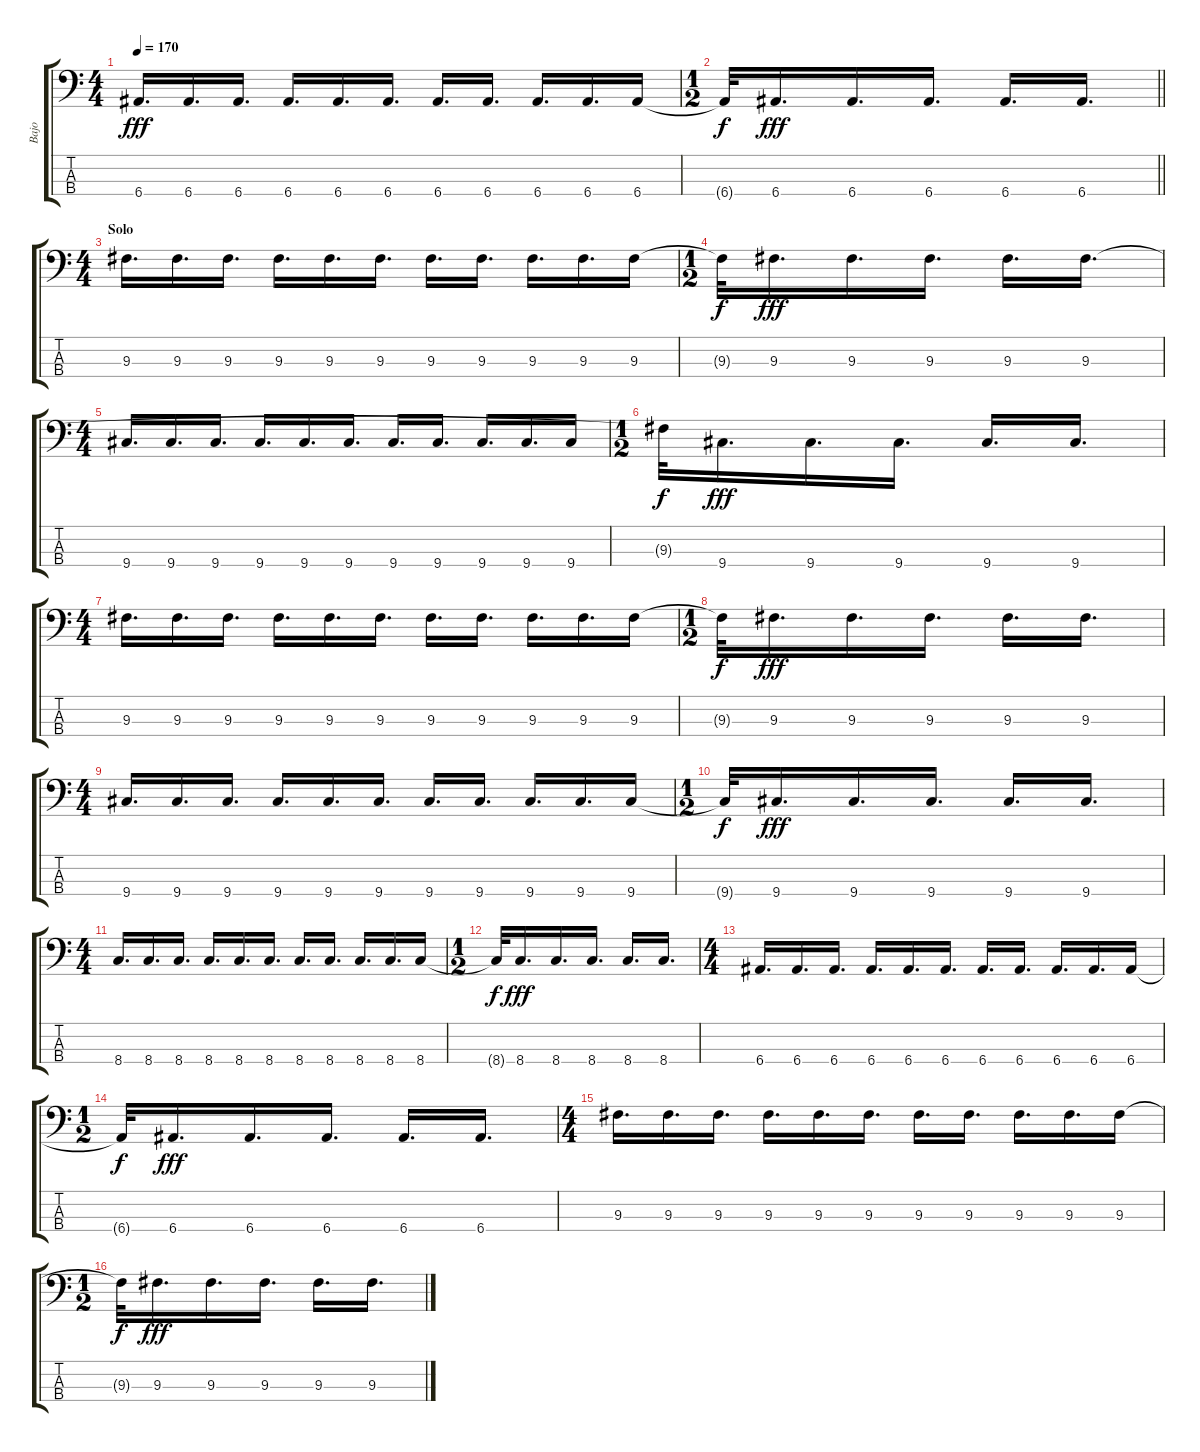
\track ("Bajo" "Bajo") {instrument electricbasspick}
\staff {score tabs}
\tuning (G2 D2 A1 E1) {hide}
\ts (4 4)
\tempo 170
\clef f4
\ks c
6.4.16{d dy fff} 6.4.16{d} 6.4.16{d} 6.4.16{d} 6.4.16{d} 6.4.16{d} 6.4.16{d} 6.4.16{d} 6.4.16{d} 6.4.16{d} 6.4.16 |
\ts (1 2)
\barLineRight lightlight
6.4{t}.32{dy f} 6.4.16{d dy fff} 6.4.16{d} 6.4.16{d} 6.4.16{d} 6.4.16{d} |
\ts (4 4)
\section ("" "Solo")
9.3.16{d} 9.3.16{d} 9.3.16{d} 9.3.16{d} 9.3.16{d} 9.3.16{d} 9.3.16{d} 9.3.16{d} 9.3.16{d} 9.3.16{d} 9.3.16 |
\ts (1 2)
9.3{t}.32{dy f} 9.3.16{d dy fff} 9.3.16{d} 9.3.16{d} 9.3.16{d} 9.3.16{d} |
\ts (4 4)
9.4.16{d} 9.4.16{d} 9.4.16{d} 9.4.16{d} 9.4.16{d} 9.4.16{d} 9.4.16{d} 9.4.16{d} 9.4.16{d} 9.4.16{d} 9.4.16 |
\ts (1 2)
9.3{t}.32{dy f} 9.4.16{d dy fff} 9.4.16{d} 9.4.16{d} 9.4.16{d} 9.4.16{d} |
\ts (4 4)
9.3.16{d} 9.3.16{d} 9.3.16{d} 9.3.16{d} 9.3.16{d} 9.3.16{d} 9.3.16{d} 9.3.16{d} 9.3.16{d} 9.3.16{d} 9.3.16 |
\ts (1 2)
9.3{t}.32{dy f} 9.3.16{d dy fff} 9.3.16{d} 9.3.16{d} 9.3.16{d} 9.3.16{d} |
\ts (4 4)
9.4.16{d} 9.4.16{d} 9.4.16{d} 9.4.16{d} 9.4.16{d} 9.4.16{d} 9.4.16{d} 9.4.16{d} 9.4.16{d} 9.4.16{d} 9.4.16 |
\ts (1 2)
9.4{t}.32{dy f} 9.4.16{d dy fff} 9.4.16{d} 9.4.16{d} 9.4.16{d} 9.4.16{d} |
\ts (4 4)
8.4.16{d} 8.4.16{d} 8.4.16{d} 8.4.16{d} 8.4.16{d} 8.4.16{d} 8.4.16{d} 8.4.16{d} 8.4.16{d} 8.4.16{d} 8.4.16 |
\ts (1 2)
8.4{t}.32{dy f} 8.4.16{d dy fff} 8.4.16{d} 8.4.16{d} 8.4.16{d} 8.4.16{d} |
\ts (4 4)
6.4.16{d} 6.4.16{d} 6.4.16{d} 6.4.16{d} 6.4.16{d} 6.4.16{d} 6.4.16{d} 6.4.16{d} 6.4.16{d} 6.4.16{d} 6.4.16 |
\ts (1 2)
6.4{t}.32{dy f} 6.4.16{d dy fff} 6.4.16{d} 6.4.16{d} 6.4.16{d} 6.4.16{d} |
\ts (4 4)
9.3.16{d} 9.3.16{d} 9.3.16{d} 9.3.16{d} 9.3.16{d} 9.3.16{d} 9.3.16{d} 9.3.16{d} 9.3.16{d} 9.3.16{d} 9.3.16 |
\ts (1 2)
9.3{t}.32{dy f} 9.3.16{d dy fff} 9.3.16{d} 9.3.16{d} 9.3.16{d} 9.3.16{d}
